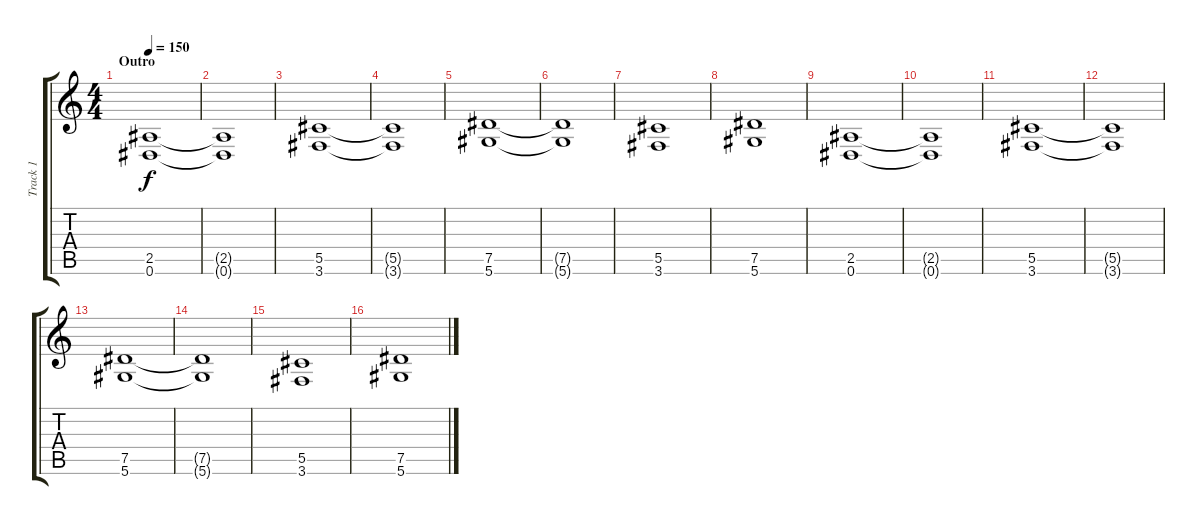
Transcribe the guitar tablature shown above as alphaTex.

\track ("Track 1" "Track 1") {instrument distortionguitar}
\staff {score tabs}
\tuning (Eb4 Bb3 Gb3 Db3 Ab2 Eb2) {hide}
\ts (4 4)
\section ("" "Outro")
\tempo 150
\clef g2
\ks c
(2.5 0.6).1{dy f} |
(2.5{t} 0.6{t}).1 |
(5.5 3.6).1 |
(5.5{t} 3.6{t}).1 |
(7.5 5.6).1 |
(7.5{t} 5.6{t}).1 |
(5.5 3.6).1 |
(7.5 5.6).1 |
(2.5 0.6).1 |
(2.5{t} 0.6{t}).1 |
(5.5 3.6).1 |
(5.5{t} 3.6{t}).1 |
(7.5 5.6).1 |
(7.5{t} 5.6{t}).1 |
(5.5 3.6).1 |
(7.5 5.6).1
